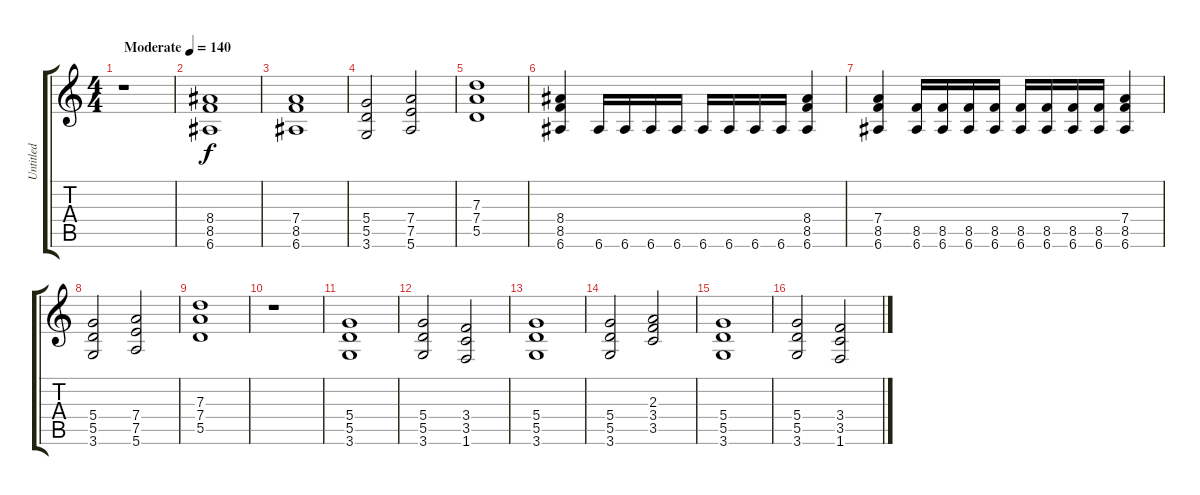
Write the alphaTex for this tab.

\track ("Untitled" "Untitled") {instrument overdrivenguitar}
\staff {score tabs}
\tuning (E4 B3 G3 D3 A2 E2) {hide}
\ts (4 4)
\tempo (140 "Moderate")
\clef g2
\ks c
r.1{dy f instrument overdrivenguitar} |
(8.4 8.5 6.6).1 |
(7.4 8.5 6.6).1 |
(5.4 5.5 3.6).2 (7.4 7.5 5.6).2 |
(7.3 7.4 5.5).1 |
(8.4 8.5 6.6).4 6.6.16 6.6.16 6.6.16 6.6.16 6.6.16 6.6.16 6.6.16 6.6.16 (8.4 8.5 6.6).4 |
(7.4 8.5 6.6).4 (8.5 6.6).16 (8.5 6.6).16 (8.5 6.6).16 (8.5 6.6).16 (8.5 6.6).16 (8.5 6.6).16 (8.5 6.6).16 (8.5 6.6).16 (7.4 8.5 6.6).4 |
(5.4 5.5 3.6).2 (7.4 7.5 5.6).2 |
(7.3 7.4 5.5).1 |
r.1 |
(5.4 5.5 3.6).1 |
(5.4 5.5 3.6).2 (3.4 3.5 1.6).2 |
(5.4 5.5 3.6).1 |
(5.4 5.5 3.6).2 (2.3 3.4 3.5).2 |
(5.4 5.5 3.6).1 |
(5.4 5.5 3.6).2 (3.4 3.5 1.6).2
